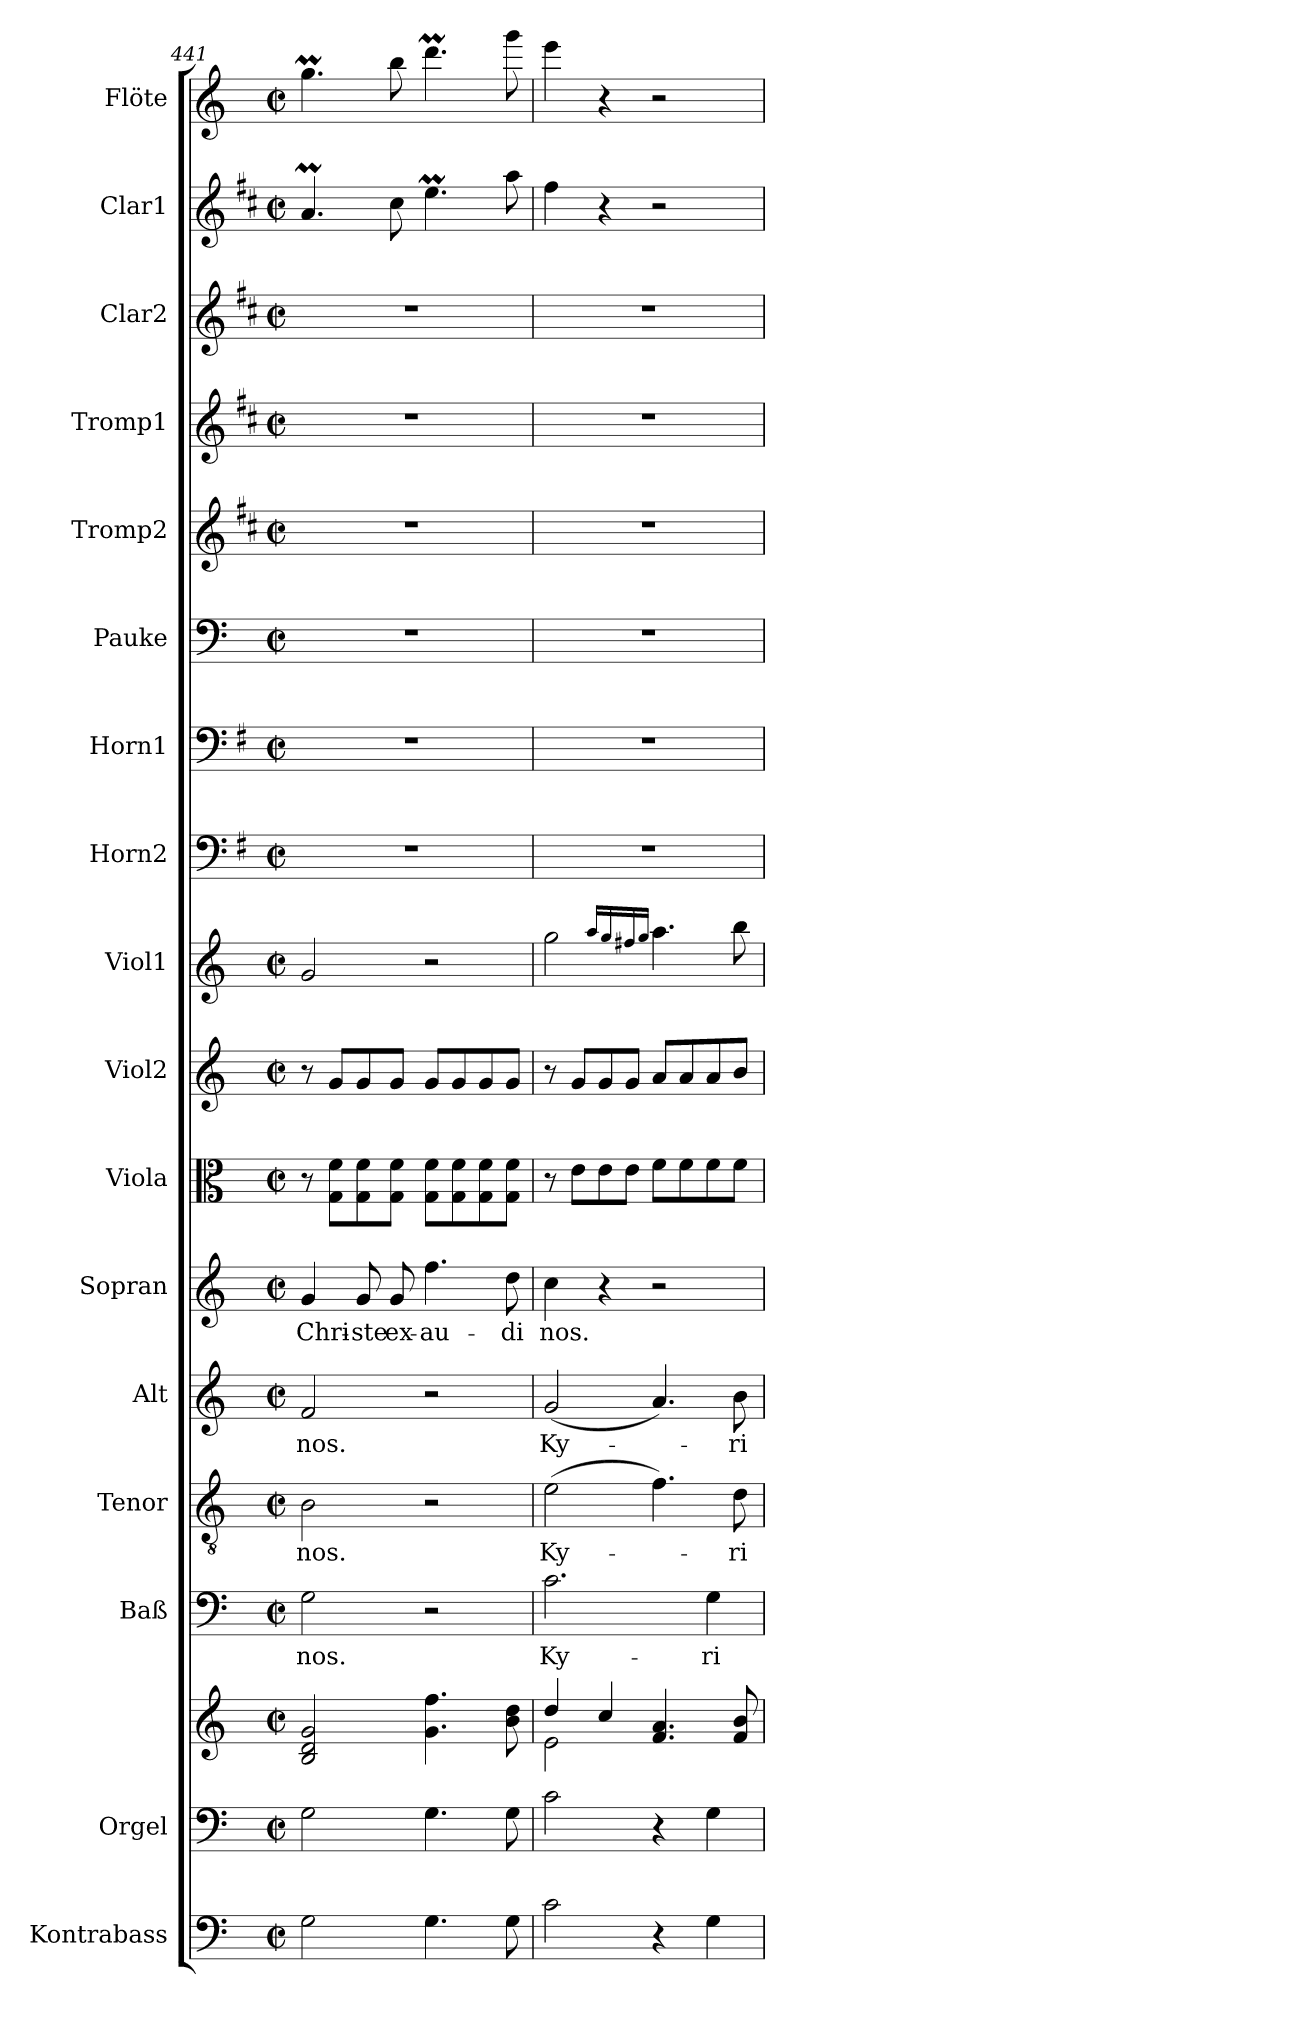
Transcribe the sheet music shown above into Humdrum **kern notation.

**kern	**kern	**kern	**kern	**text	**kern	**text	**kern	**text	**kern	**text	**kern	**kern	**kern	**kern	**kern	**kern	**kern	**kern	**kern	**kern	**kern
*part17	*part16	*part16	*part15	*part15	*part14	*part14	*part13	*part13	*part12	*part12	*part11	*part10	*part9	*part8	*part7	*part6	*part5	*part4	*part3	*part2	*part1
*staff18	*staff17	*staff16	*staff15	*staff15	*staff14	*staff14	*staff13	*staff13	*staff12	*staff12	*staff11	*staff10	*staff9	*staff8	*staff7	*staff6	*staff5	*staff4	*staff3	*staff2	*staff1
*I"Kontrabass	*I"Orgel	*	*I"Baß	*	*I"Tenor	*	*I"Alt	*	*I"Sopran	*	*I"Viola	*I"Viol2	*I"Viol1	*I"Horn2	*I"Horn1	*I"Pauke	*I"Tromp2	*I"Tromp1	*I"Clar2	*I"Clar1	*I"Flöte
*I'Kb	*	*	*I'B	*	*I'T	*	*I'A	*	*I'S	*	*I'Vla	*I'Vl2	*I'Vl1	*I'Hr2	*I'Hr1	*I'Pk	*I'Tr2	*I'Tr1	*I'Cl2	*I'Cl1	*I'Fl
*clefF4	*clefF4	*clefG2	*clefF4	*	*clefGv2	*	*clefG2	*	*clefG2	*	*clefC3	*clefG2	*clefG2	*clefF4	*clefF4	*clefF4	*clefG2	*clefG2	*clefG2	*clefG2	*clefG2
*ITrd7c12	*	*	*	*	*	*	*	*	*	*	*	*	*	*ITrd4c7	*ITrd4c7	*	*ITrd1c2	*ITrd1c2	*ITrd1c2	*ITrd1c2	*
*k[]	*k[]	*k[]	*k[]	*	*k[]	*	*k[]	*	*k[]	*	*k[]	*k[]	*k[]	*k[]	*k[]	*k[]	*k[]	*k[]	*k[]	*k[]	*k[]
*C:	*C:	*C:	*C:	*	*C:	*	*C:	*	*C:	*	*C:	*C:	*C:	*C:	*C:	*C:	*C:	*C:	*C:	*C:	*C:
*M2/2	*M2/2	*M2/2	*M2/2	*	*M2/2	*	*M2/2	*	*M2/2	*	*M2/2	*M2/2	*M2/2	*M2/2	*M2/2	*M2/2	*M2/2	*M2/2	*M2/2	*M2/2	*M2/2
*met(c|)	*met(c|)	*met(c|)	*met(c|)	*	*met(c|)	*	*met(c|)	*	*met(c|)	*	*met(c|)	*met(c|)	*met(c|)	*met(c|)	*met(c|)	*met(c|)	*met(c|)	*met(c|)	*met(c|)	*met(c|)	*met(c|)
=441	=441	=441	=441	=441	=441	=441	=441	=441	=441	=441	=441	=441	=441	=441	=441	=441	=441	=441	=441	=441	=441
!	!	!	!	!LO:LY:b	!	!LO:LY:b	!	!LO:LY:b	!	!LO:LY:b	!	!	!	!	!	!	!	!	!	!	!
2GG\	2G\	2B/ 2d/ 2g/	2G\	nos.	2B\	nos.	2f/	nos.	4g/	Chri-	8r	8r	2g/	1r	1r	1r	1r	1r	1r	4.gM/	4.ggM\
.	.	.	.	.	.	.	.	.	.	.	8G\ 8f\L	8g/L	.	.	.	.	.	.	.	.	.
!	!	!	!	!	!	!	!	!	!	!LO:LY:b	!	!	!	!	!	!	!	!	!	!	!
.	.	.	.	.	.	.	.	.	8g/	-ste	8G\ 8f\	8g/	.	.	.	.	.	.	.	.	.
!	!	!	!	!	!	!	!	!	!	!LO:LY:b	!	!	!	!	!	!	!	!	!	!	!
.	.	.	.	.	.	.	.	.	8g/	ex-	8G\ 8f\J	8g/J	.	.	.	.	.	.	.	8b\	8bb\
!	!	!	!	!	!	!	!	!	!	!LO:LY:b	!	!	!	!	!	!	!	!	!	!	!
4.GG\	4.G\	4.g\ 4.ff\	2r	.	2r	.	2r	.	4.ff\	-au-	8G\ 8f\L	8g/L	2r	.	.	.	.	.	.	4.ddM\	4.dddM\
.	.	.	.	.	.	.	.	.	.	.	8G\ 8f\	8g/	.	.	.	.	.	.	.	.	.
.	.	.	.	.	.	.	.	.	.	.	8G\ 8f\	8g/	.	.	.	.	.	.	.	.	.
!	!	!	!	!	!	!	!	!	!	!LO:LY:b	!	!	!	!	!	!	!	!	!	!	!
8GG\	8G\	8b\ 8dd\	.	.	.	.	.	.	8dd\	-di	8G\ 8f\J	8g/J	.	.	.	.	.	.	.	8gg\	8ggg\
=442	=442	=442	=442	=442	=442	=442	=442	=442	=442	=442	=442	=442	=442	=442	=442	=442	=442	=442	=442	=442	=442
*	*	*^	*	*	*	*	*	*	*	*	*	*	*	*	*	*	*	*	*	*	*
!	!	!	!	!	!LO:LY:b	!	!LO:LY:b	!	!LO:LY:b	!	!LO:LY:b	!	!	!	!	!	!	!	!	!	!	!
2C\	2c\	4dd/	2e\	2.c\	Ky-	(>2e\	Ky-	(<2g/	Ky-	4cc\	nos.	8r	8r	2gg\	1r	1r	1r	1r	1r	1r	4ee\	4eee\
.	.	.	.	.	.	.	.	.	.	.	.	8e\L	8g/L	.	.	.	.	.	.	.	.	.
.	.	4cc/	.	.	.	.	.	.	.	4r	.	8e\	8g/	.	.	.	.	.	.	.	4r	4r
.	.	.	.	.	.	.	.	.	.	.	.	8e\J	8g/J	.	.	.	.	.	.	.	.	.
.	.	.	.	.	.	.	.	.	.	.	.	.	.	16qaa/LL	.	.	.	.	.	.	.	.
.	.	.	.	.	.	.	.	.	.	.	.	.	.	16qgg/	.	.	.	.	.	.	.	.
.	.	.	.	.	.	.	.	.	.	.	.	.	.	16qff#X/	.	.	.	.	.	.	.	.
.	.	.	.	.	.	.	.	.	.	.	.	.	.	16qgg/JJ	.	.	.	.	.	.	.	.
4r	4r	4.f/ 4.a/	2ryy	.	.	4.f\)	.	4.a/)	.	2r	.	8f\L	8a/L	4.aa\	.	.	.	.	.	.	2r	2r
.	.	.	.	.	.	.	.	.	.	.	.	8f\	8a/	.	.	.	.	.	.	.	.	.
!	!	!	!	!	!LO:LY:b	!	!	!	!	!	!	!	!	!	!	!	!	!	!	!	!	!
4GG\	4G\	.	.	4G\	-ri-	.	.	.	.	.	.	8f\	8a/	.	.	.	.	.	.	.	.	.
!	!	!	!	!	!	!	!LO:LY:b	!	!LO:LY:b	!	!	!	!	!	!	!	!	!	!	!	!	!
.	.	8f/ 8b/	.	.	.	8d\	-ri-	8b\	-ri-	.	.	8f\J	8b/J	8bb\	.	.	.	.	.	.	.	.
*	*	*v	*v	*	*	*	*	*	*	*	*	*	*	*	*	*	*	*	*	*	*	*
=	=	=	=	=	=	=	=	=	=	=	=	=	=	=	=	=	=	=	=	=	=
*-	*-	*-	*-	*-	*-	*-	*-	*-	*-	*-	*-	*-	*-	*-	*-	*-	*-	*-	*-	*-	*-
